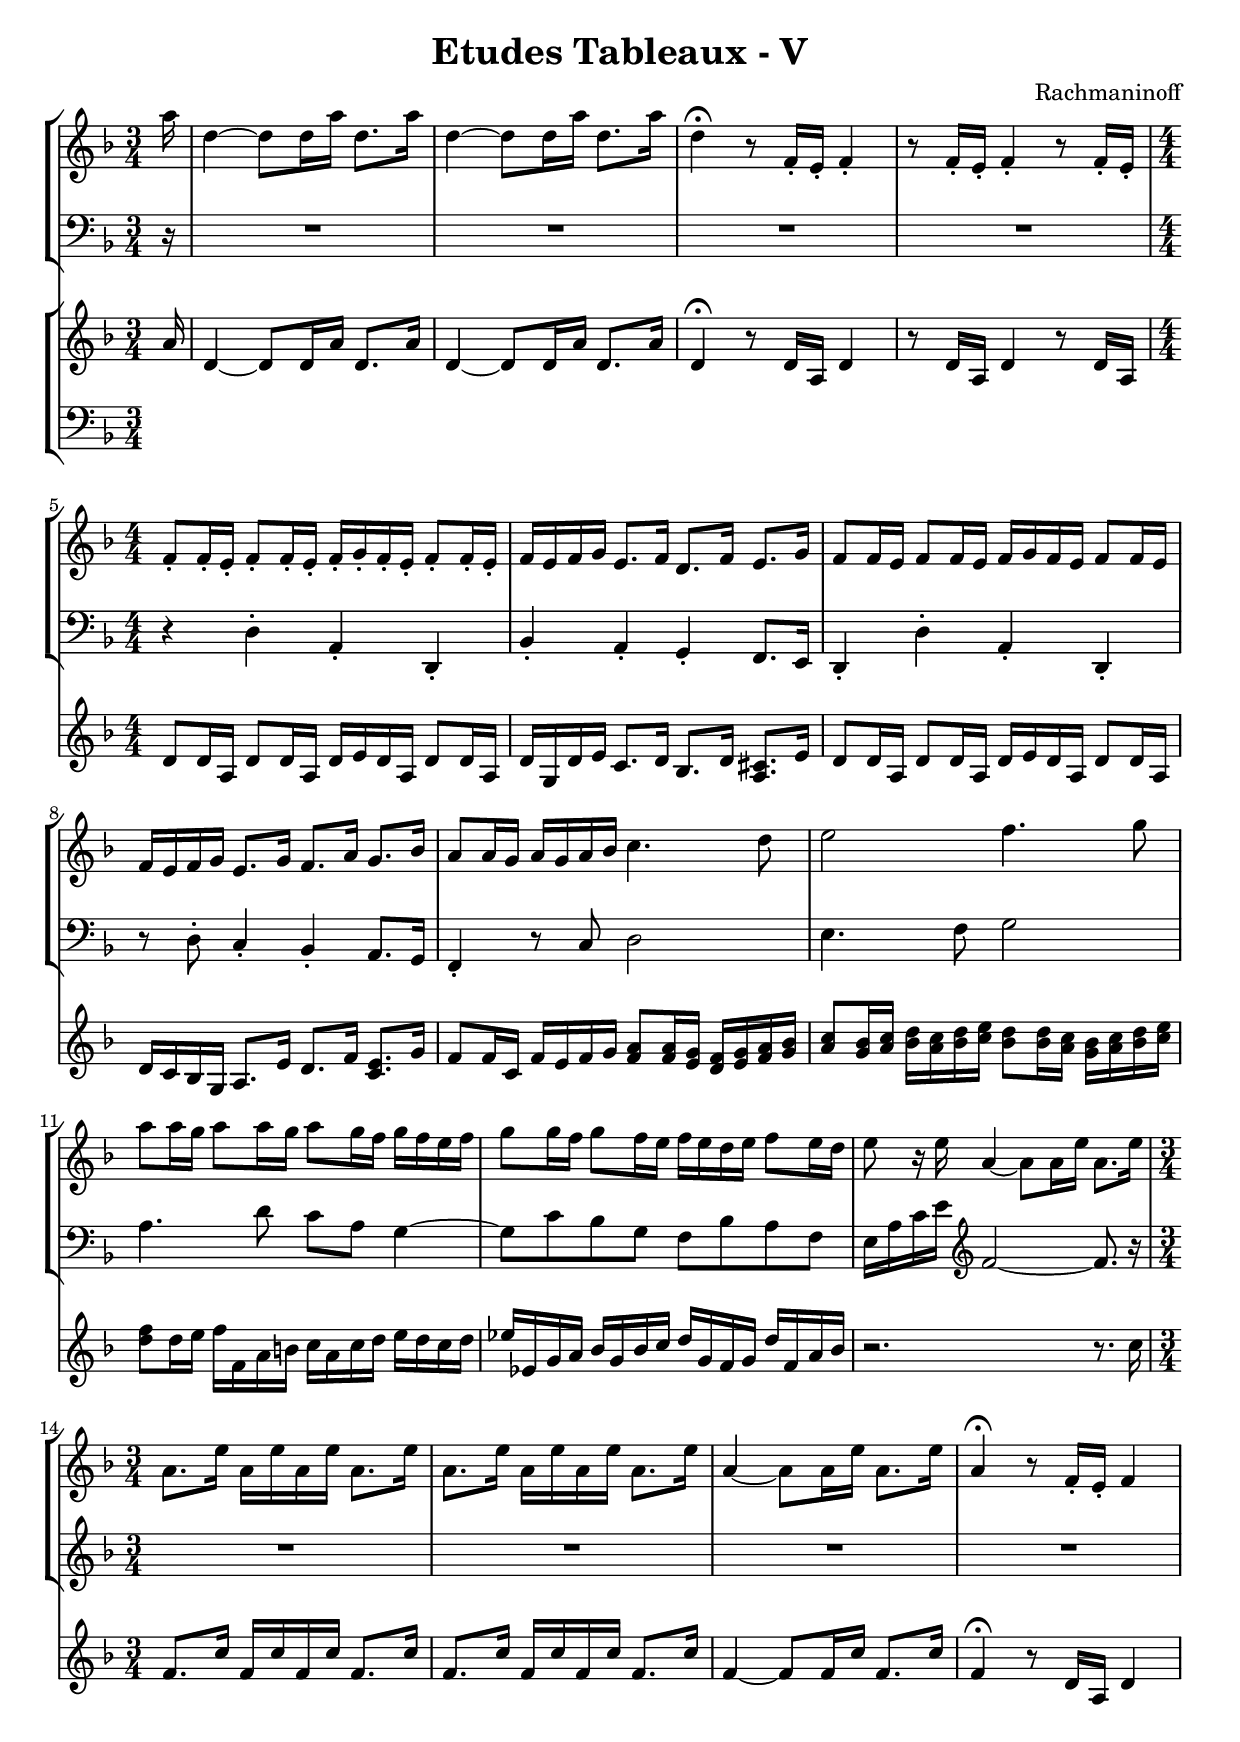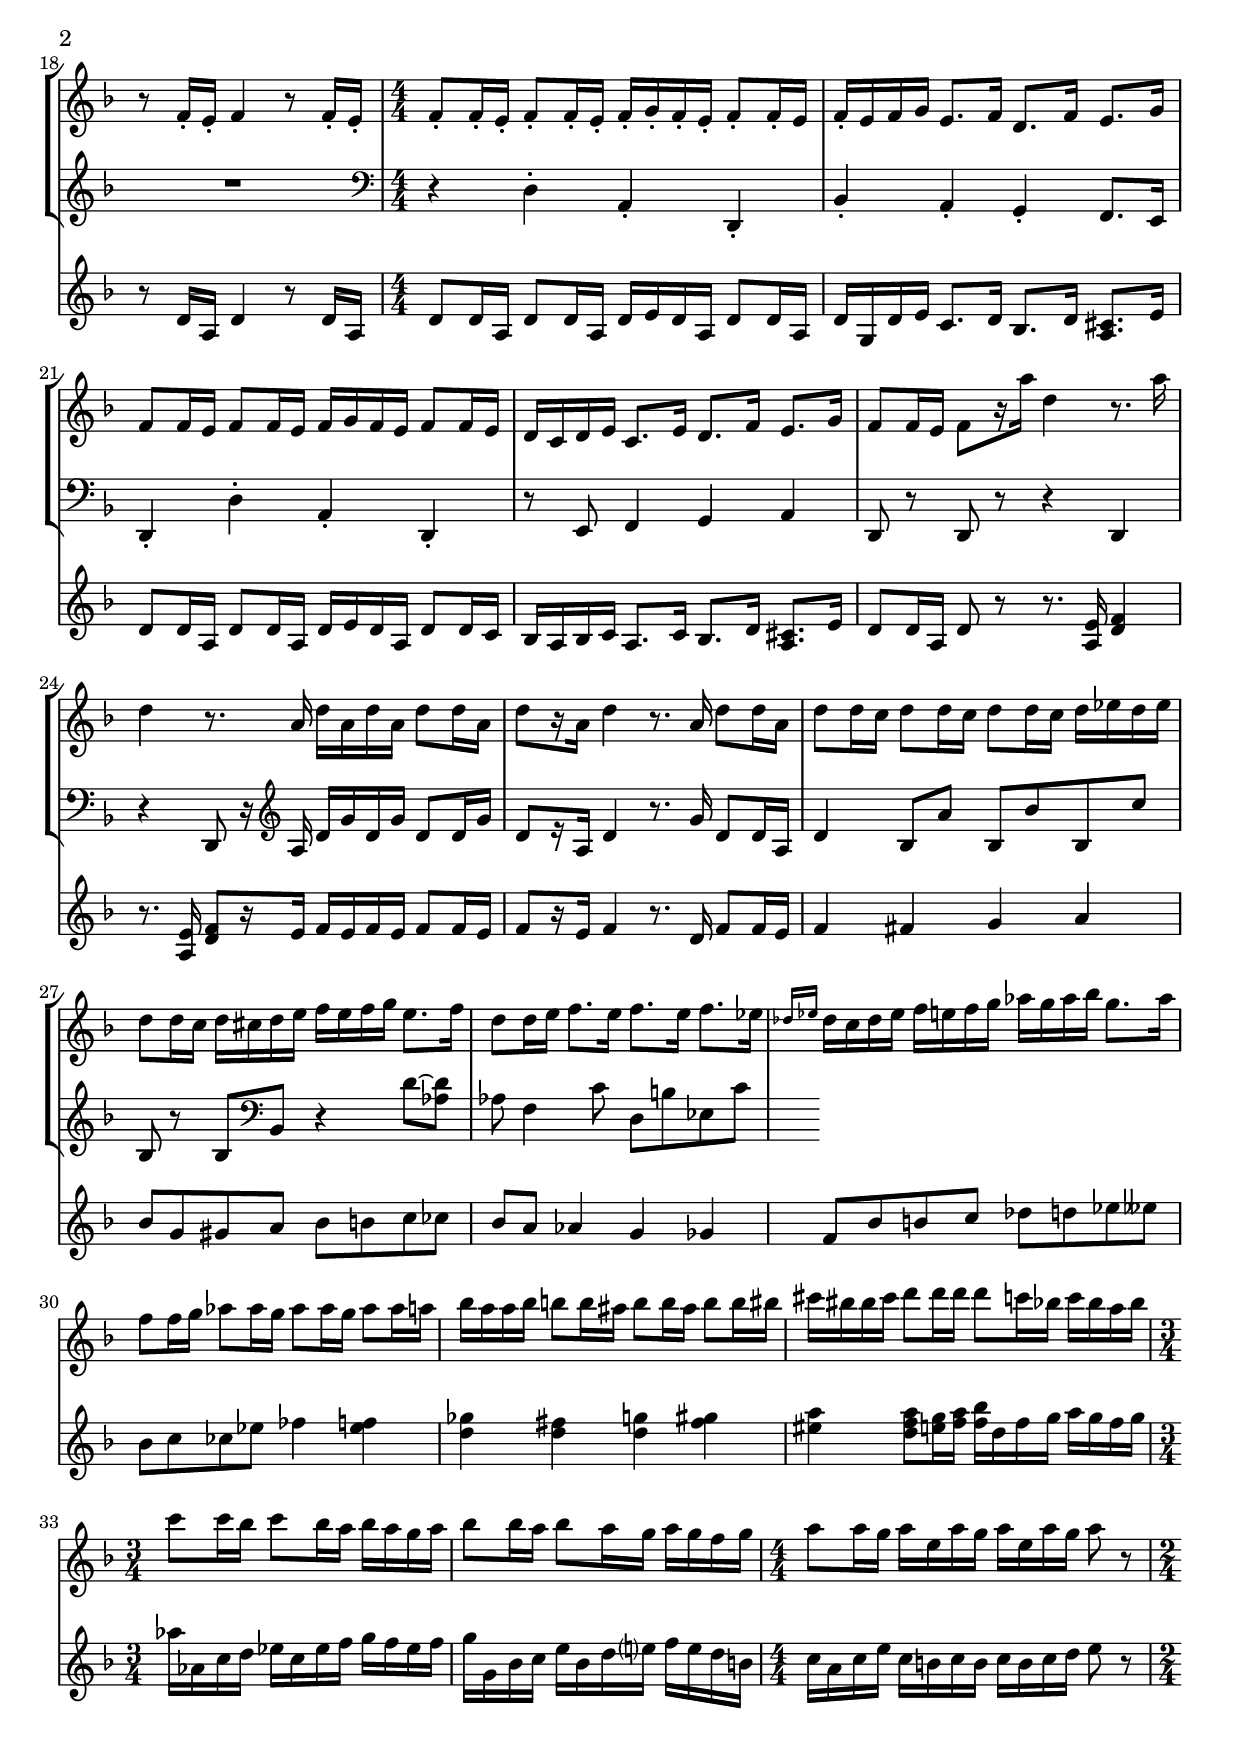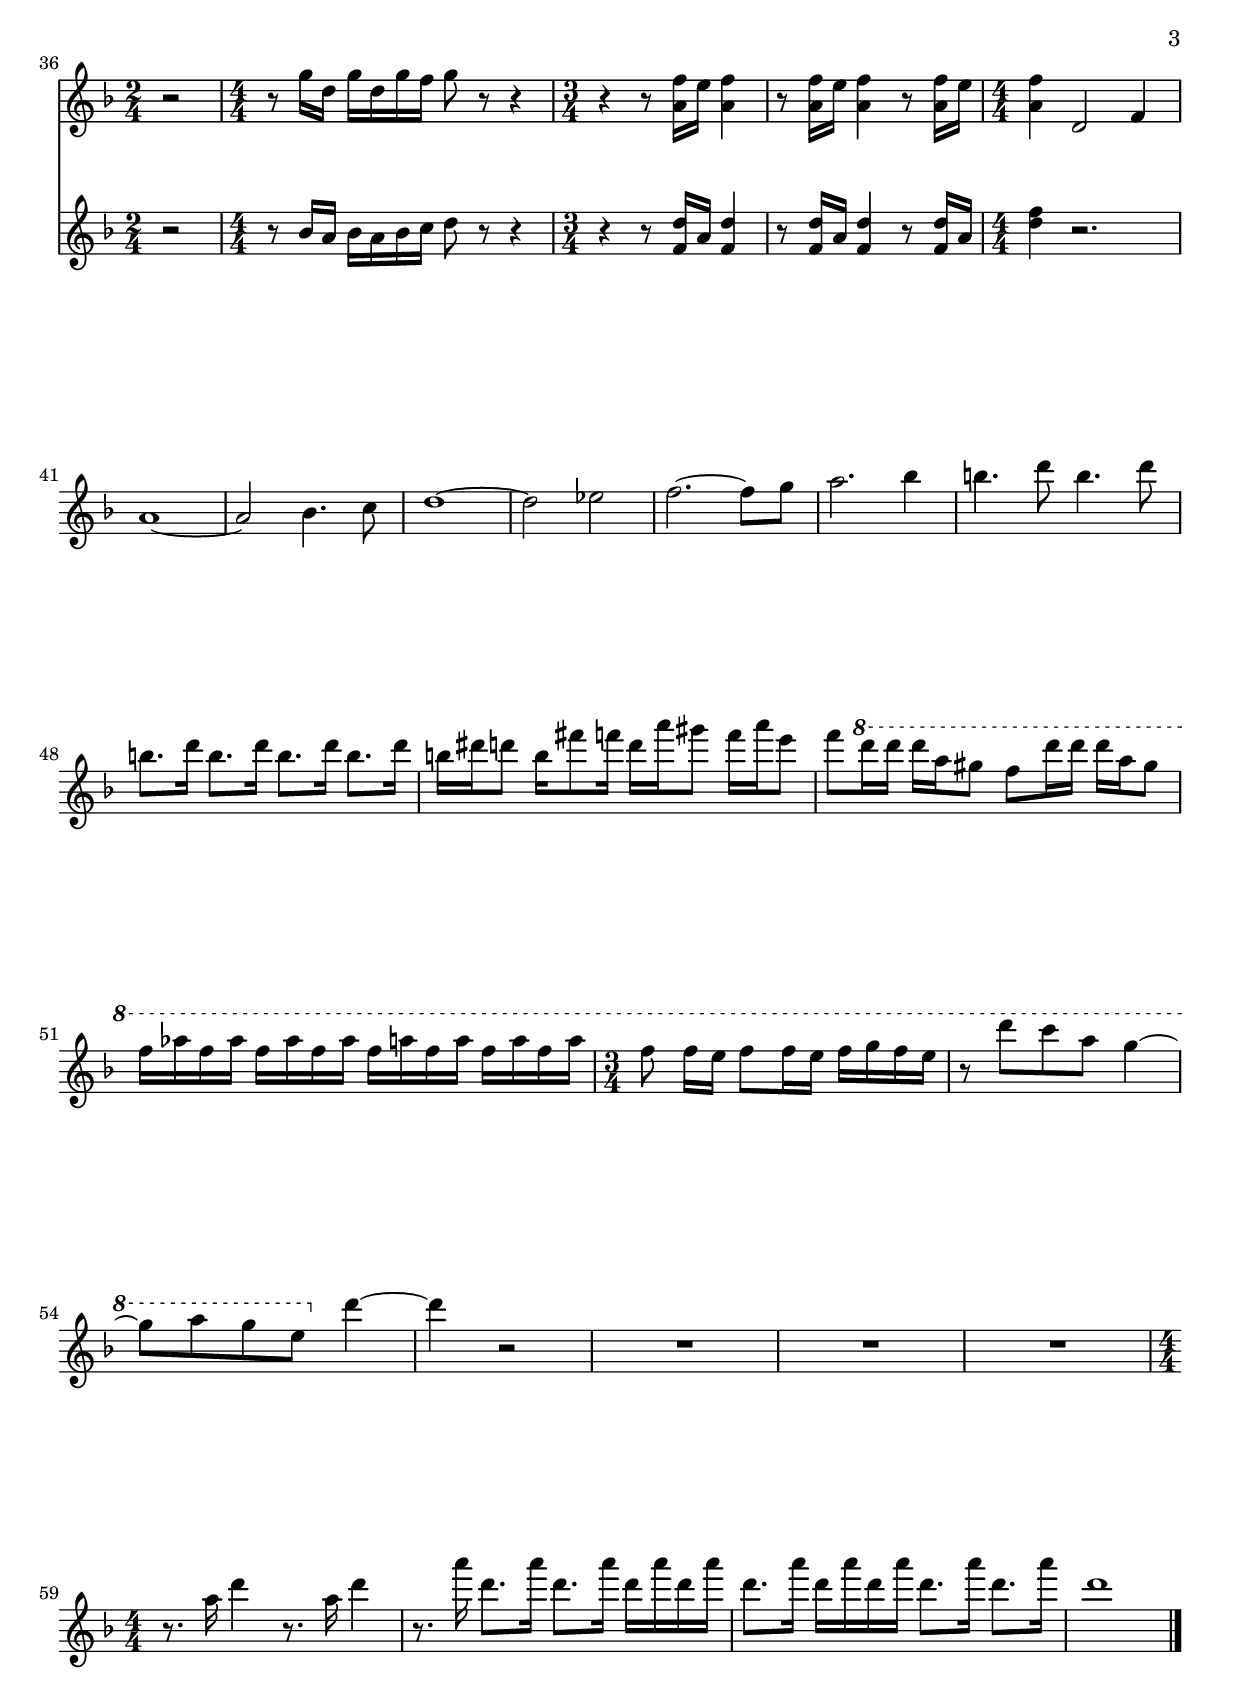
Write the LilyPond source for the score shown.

\version "2.20"

accordeonOneRight = \relative c''' {
  \time 3/4
  \numericTimeSignature
  \key d \minor
  \clef treble
  
  \partial 16 a16 |
  d,4~ d8 d16 a' d,8. a'16 |
  d,4~ d8 d16 a' d,8. a'16 |
  d,4\fermata r8 f,16-. e-. f4-. |
  r8 f16-. e-. f4-. r8 f16-. e-. |
  
  \time 4/4
  f8-. f16-. e-. f8-. f16-. e-. f-. g-. f-. e-. f8-. f16-. e-. |
  f16 e f g e8. f16 d8. f16 e8. g16 |
  f8 f16 e f8 f16 e f g f e f8 f16 e |
  f16 e f g e8. g16 f8. a16 g8. bes16 |
  a8 a16 g a g a bes c4. d8 |
  e2 f4. g8 |
  a8 a16 g a8 a16 g a8 g16 f g f e f |
  g8 g16 f g8 f16 e f e d e f8 e16 d |
  e8 r16 e a,4~ a8 a16 e' a,8. e'16 |
  \time 3/4
  a,8. e'16 a, e' a, e' a,8. e'16 |
  a,8. e'16 a, e' a, e' a,8. e'16 |
  a,4~ a8 a16 e' a,8. e'16 |
  a,4\fermata r8 f16-. e-. f4 |
  r8 f16-. e-. f4 r8 f16-. e-. |
  \time 4/4
  f8-. f16-. e-. f8-. f16-. e-. f-. g-. f-. e-. f8-. f16-. e |
  f16-. e f g e8. f16 d8. f16 e8. g16 |
  f8 f16 e f8 f16 e f16 g f e f8 f16 e |
  d16 c d e c8. e16 d8. f16 e8. g16 |
  f8 f16 e f8[ r16 a'16] d,4 r8. a'16 |
  d,4 r8. a16 d a d a d8 d16 a |
  d8[ r16 a16] d4 r8. a16 d8 d16 a |
  d8 d16 c d8 d16 c d8 d16 c d16 es d es |
  d8 d16 c d cis d e f e f g e8. f16 |
  d8 d16 e f8. e16 f8. e16 f8. es16 |
  \grace { des16 es } des16 c des es f e f g as g as bes g8. as16 |
  f8 f16 g as8 as16 g as8 as16 g as8 as16 a |
  bes16 a a bes b8 b16 ais b8 b16 ais b8 b16 bis |
  cis16 bis bis cis d8 d16 d d8 c16 bes c bes a bes |
  \time 3/4
  c8 c16 bes c8 bes16 a bes a g a |
  bes8 bes16 a bes8 a16 g a g f g |
  \time 4/4
  a8 a16 g a e a g a e a g a8 r8 |
  \time 2/4
  r2 |
  \time 4/4
  r8 g16 d g d g f g8 r8 r4 |
  \time 3/4
  r4 r8 <f a,>16 e <f a,>4 |
  r8 <f a,>16 e <f a,>4 r8 <f a,>16 e |
  \time 4/4
  <f a,>4 d,2 f4 |
  a1~ |
  a2 bes4. c8 |
  d1~ |
  d2 es |
  f2.~ f8 g |
  a2. bes4 |
  b4. d8 b4. d8 |
  b8. d16 b8. d16 b8. d16 b8. d16 |
  b16 dis d8 b16 fis'8 f16 d16 a' gis8 f16 a e8 |
  
  f8 \ottava #1 d'16 d d a gis8 f d'16 d d a gis8 |
  f16 as f as f as f as f a f a f a f a |
  \time 3/4
  f8 f16[ e] f8 f16 e f g f e |
  r8 d' c a g4~ |
  g8a g e \ottava #0 d4~ |
  d4 r2 |
  R2. |
  R2. |
  R2. |
  \time 4/4
  r8. a16 d4 r8. a16 d4 |
  r8. a'16 d,8. a'16 d,8. a'16 d, a' d, a' |
  d,8. a'16 d, a' d, a' d,8. a'16 d,8. a'16 |
  d,1 |
  \bar "|."
}

accordeonOneLeft = \relative c' {
  \time 3/4
  \numericTimeSignature
  \key d \minor
  \clef bass
  
  \partial 16 r16 |
  R2.*4 |
  r4 d,-. a-. d,-. |
  bes'-. a-. g-. f8. e16 |
  d4-. d'-. a-. d,-. |
  r8 d'-. c4-. bes-. a8. g16 |
  f4-. r8 c' d2 |
  e4. f8 g2 |
  a4. d8 c a g4~ |
  g8 c bes g f bes a f |
  e16 a c e \clef treble f2~ f8. r16 |
  \time 3/4
  R2.*5 |
  \time 4/4
  \clef bass
  r4 d,4-. a-. d,-. |
  bes'-. a-. g-. f8. e16 |
  d4-. d'-. a-. d,-. |
  r8 e8 f4 g a |
  d,8 r8 d r8 r4 d |
  r4 d8 r16 \clef treble a'' d16 g d g d8 d16 g |
  d8[ r16 a16] d4 r8. g16 d8 d16 a |
  d4 bes8 a' bes, bes' bes, c' |
  bes,8 r8 bes \clef bass bes, r4 d'8~ <d as> |
  as8 f4 c'8 d, b' es, c' |
  
  
  
  
}

accordeonTwoRight = \relative c'' {
  \time 3/4
  \numericTimeSignature
  \key d \minor
  \clef treble
  
  \partial 16 a16 |
  d,4~ d8 d16 a' d,8. a'16 |
  d,4~ d8 d16 a' d,8. a'16 |
  d,4\fermata r8 d16 a d4 |
  r8 d16 a d4 r8 d16 a |
  d8 d16 a d8 d16 a d16 e d a d8 d16 a |
  d16 g, d' e c8. d16 bes8. d16 <cis a>8. e16 |
  d8 d16 a d8 d16 a d e d a d8 d16 a |
  d16 c bes g a8. e'16 d8. f16 <e c>8. g16 |
  f8 f16 c f16 e f g <a f>8 <a f>16 <g e> <f d> <g e> <a f> <bes g> |
  <c a>8 <bes g>16 <c a> <d bes> <c a> <d bes> <e c> <d bes>8 <d bes>16 <c a> <bes g> <c a> <d bes> <e c> |
  <f d>8 d16 e f f, a b c a c d e d c d |
  es16 es, g a bes g bes c d g, f g d' f, a bes |
  r2. r8. c16 |
  \time 3/4
  f,8. c'16 f, c' f, c' f,8. c'16 |
  f,8. c'16 f, c' f, c' f,8. c'16 |
  f,4~ f8 f16 c' f,8. c'16 |
  f,4\fermata r8 d16 a d4 |
  r8 d16 a d4 r8 d16 a |
  d8 d16 a d8 d16 a d e d a d8 d16 a |
  d16 g, d' e c8. d16 bes8. d16 <cis a>8. e16 |
  d8 d16 a d8 d16 a d e d a d8 d16 c |
  bes16 a bes c a8. c16 bes8. d16 <cis a>8. e16 |
  d8 d16 a d8 r8 r8. <e a,>16 <f d>4 |
  r8. <e a,>16 <f d>8[ r16 e16] f e f e f8 f16 e |
  f8[ r16 e16] f4 r8. d16 f8 f16 e |
  f4 fis g a |
  bes8 g gis a bes b c ces |
  bes a as4 g ges |
  f8 bes b c des d es eses |
  bes8 c ces es fes4 <f es> |
  <ges d>4 <fis d> <g d> <gis fis> |
  <a eis>4 <a f d>8 <g e>16 <a f> <bes f>16 d, f g a g f g |
  \time 3/4
  as16 as, c d es c es f g f es f |
  g16 g, bes c e bes d e? f e d b |
  \time 4/4
  c16 a c e c b c b c b c d e8 r8 |
  \time 2/4
  r2
  \time 4/4
  r8 bes16 a bes a bes c d8 r8 r4 |
  \time 3/4
  r4 r8 <d f,>16 a <d f,>4 |
  r8 <d f,>16 a <d f,>4 r8 <d f,>16 a |
  \time 4/4
  <d f>4 r2. |
  
}

accordeonTwoLeft = \relative c'' {
  \time 3/4
  \numericTimeSignature
  \key d \minor
  \clef bass
  
}

BookAccOne = \book {
  \bookOutputName "EtudesTableaux_One" 
  \paper {
    indent = 0.0
    ragged-last-bottom = ##f
    print-all-headers = ##f
    %max-systems-per-page = 6
  }
  
  \header {
    title = "Etudes Tableax - V"
    composer = "Rachmaninoff"
    instrument = "Accordion 1"
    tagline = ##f
  }
  
  \score {  
    <<
      \new Staff {
        \accordeonOneRight 
        \accordeonOneLeft
      }
    >>
  }
}

BookAccTwo = \book {
  \bookOutputName "EtudesTableaux_Two" 
  \paper {
    indent = 0.0
    ragged-last-bottom = ##f
    print-all-headers = ##f
    %max-systems-per-page = 6
  }
  
  \header {
    title = "Etudes Tableax - V"
    composer = "Rachmaninoff"
    instrument = "Accordion 2"
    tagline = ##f
  }
  
  \score {  
    <<
      \new Staff {
        \accordeonTwoRight 
        \accordeonTwoLeft
      }
    >>
  }
}

BookFull = \book {
  \bookOutputName "EtudesTableaux_Full"  
  \paper {
    indent = 0.0
    ragged-last-bottom = ##f
    print-all-headers = ##t
    max-systems-per-page = 6
  }
  
  \score {
    \header {
      title = "Etudes Tableaux - V"
      composer = "Rachmaninoff"
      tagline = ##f
    }
    
    <<
      \new StaffGroup <<
        \new Staff = "right" \with { midiInstrument = "accoustic grand"} \accordeonOneRight
        \new Staff = "left" \with { midiInstrument = "accoustic grand"} \accordeonOneLeft
      >>
      \new StaffGroup <<
        \new Staff = "right" \with { midiInstrument = "accoustic grand"} \accordeonTwoRight
        \new Staff = "left" \with { midiInstrument = "accoustic grand"} \accordeonTwoLeft
      >>
    >>
  
    \layout { }
    
    \midi { }
  }
}

\BookFull
%\BookOne
%\BookTwo
